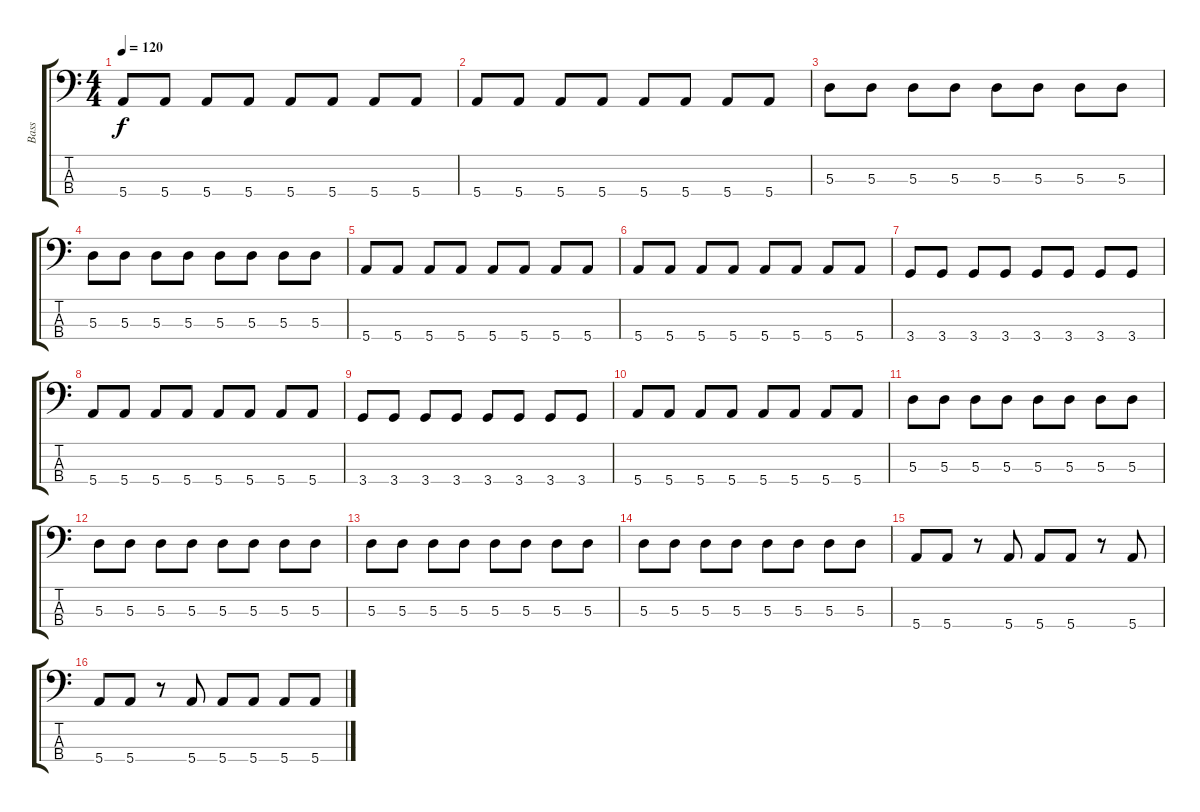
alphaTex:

\track ("Bass" "Bass") {instrument electricbasspick}
\staff {score tabs}
\tuning (G2 D2 A1 E1) {hide}
\ts (4 4)
\tempo 120
\clef f4
\ks c
5.4.8{dy f} 5.4.8 5.4.8 5.4.8 5.4.8 5.4.8 5.4.8 5.4.8 |
5.4.8 5.4.8 5.4.8 5.4.8 5.4.8 5.4.8 5.4.8 5.4.8 |
5.3.8 5.3.8 5.3.8 5.3.8 5.3.8 5.3.8 5.3.8 5.3.8 |
5.3.8 5.3.8 5.3.8 5.3.8 5.3.8 5.3.8 5.3.8 5.3.8 |
5.4.8 5.4.8 5.4.8 5.4.8 5.4.8 5.4.8 5.4.8 5.4.8 |
5.4.8 5.4.8 5.4.8 5.4.8 5.4.8 5.4.8 5.4.8 5.4.8 |
3.4.8 3.4.8 3.4.8 3.4.8 3.4.8 3.4.8 3.4.8 3.4.8 |
5.4.8 5.4.8 5.4.8 5.4.8 5.4.8 5.4.8 5.4.8 5.4.8 |
3.4.8 3.4.8 3.4.8 3.4.8 3.4.8 3.4.8 3.4.8 3.4.8 |
5.4.8 5.4.8 5.4.8 5.4.8 5.4.8 5.4.8 5.4.8 5.4.8 |
5.3.8 5.3.8 5.3.8 5.3.8 5.3.8 5.3.8 5.3.8 5.3.8 |
5.3.8 5.3.8 5.3.8 5.3.8 5.3.8 5.3.8 5.3.8 5.3.8 |
5.3.8 5.3.8 5.3.8 5.3.8 5.3.8 5.3.8 5.3.8 5.3.8 |
5.3.8 5.3.8 5.3.8 5.3.8 5.3.8 5.3.8 5.3.8 5.3.8 |
5.4.8 5.4.8 r.8 5.4.8 5.4.8 5.4.8 r.8 5.4.8 |
5.4.8 5.4.8 r.8 5.4.8 5.4.8 5.4.8 5.4.8 5.4.8
